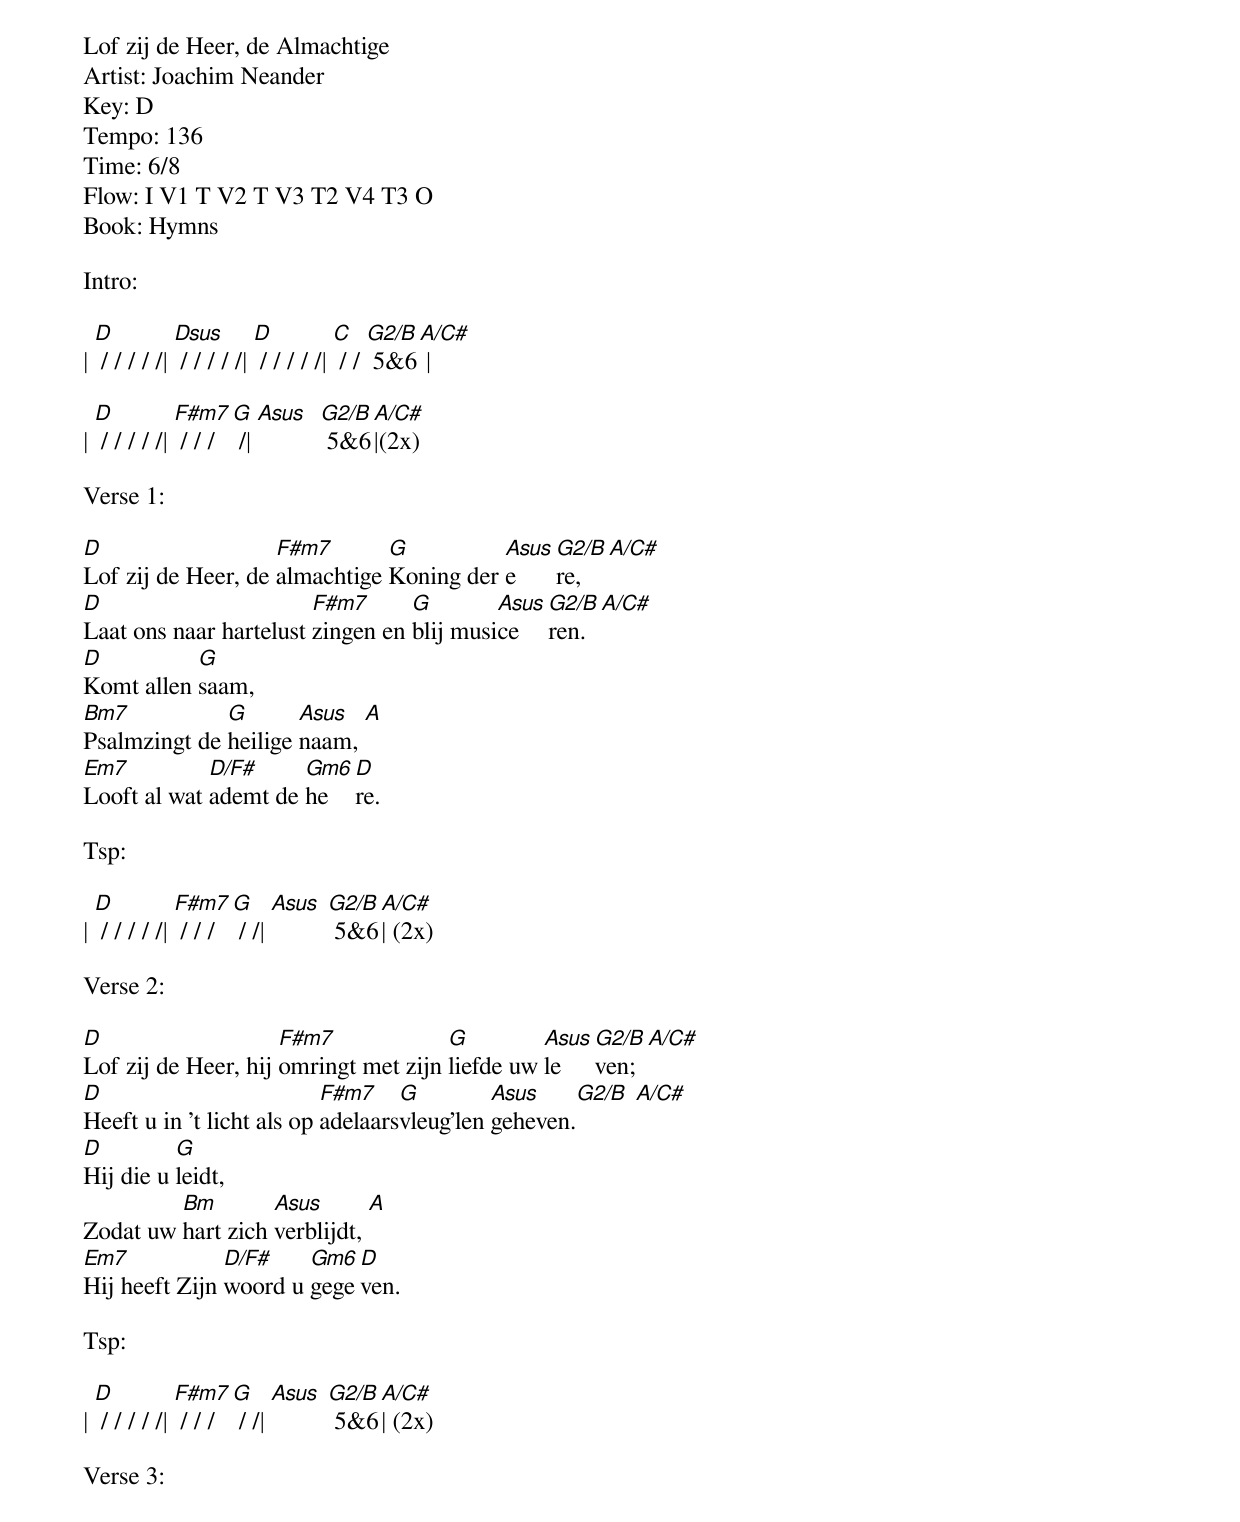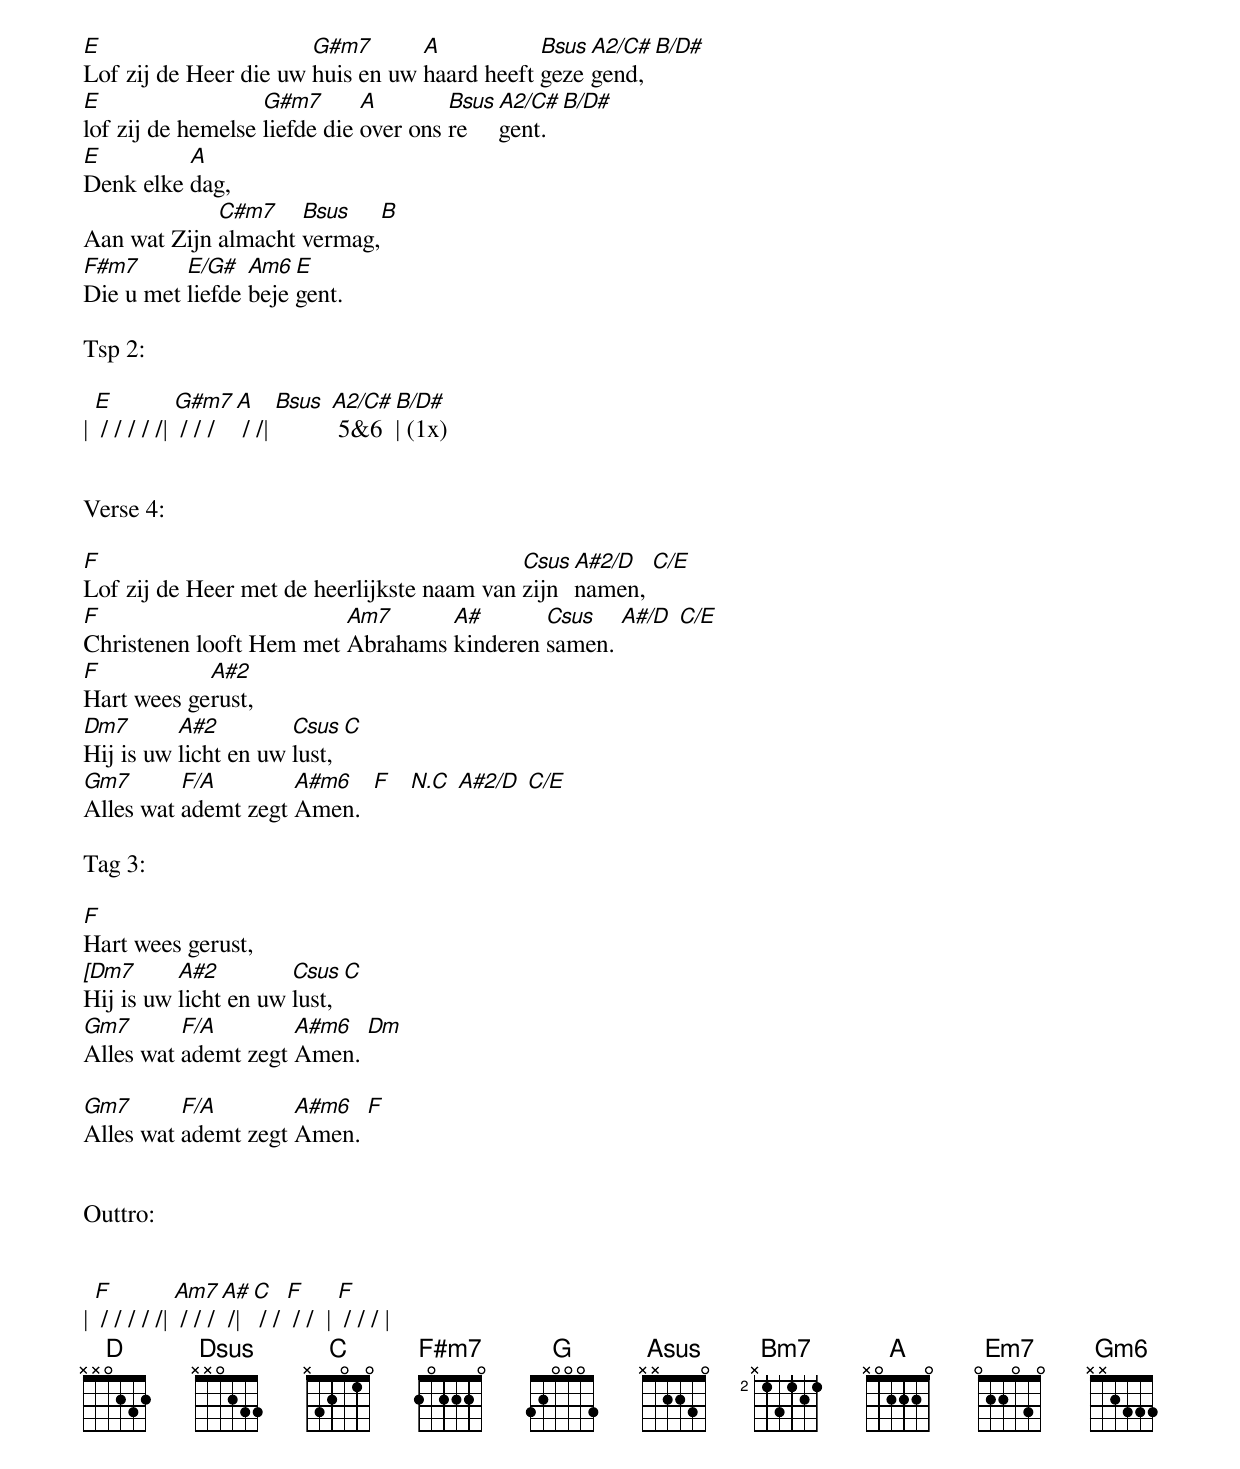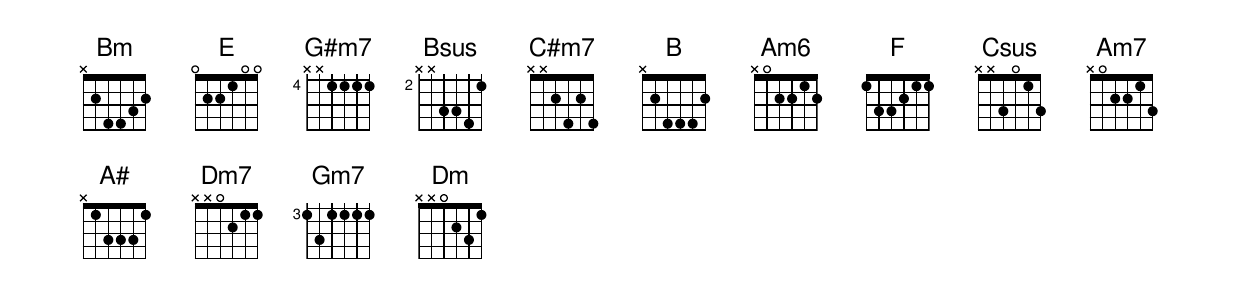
Lof zij de Heer, de Almachtige
Artist: Joachim Neander
Key: D
Tempo: 136
Time: 6/8
Flow: I V1 T V2 T V3 T2 V4 T3 O
Book: Hymns

Intro:

| [D] / / / / /| [Dsus] / / / / /| [D] / / / / /| [C] / / [G2/B] 5&6[A/C#] |

| [D] / / / / /| [F#m7] / / / [G] /| [Asus]  [G2/B] 5&6[A/C#]|(2x)

Verse 1:

[D]Lof zij de Heer, de [F#m7]almachtige [G]Koning der [Asus]e[G2/B]re,[A/C#]
[D]Laat ons naar hartelust [F#m7]zingen en [G]blij musi[Asus]ce[G2/B]ren.[A/C#]
[D]Komt allen [G]saam,
[Bm7]Psalmzingt de [G]heilige [Asus]naam, [A]
[Em7]Looft al wat [D/F#]ademt de [Gm6]he[D]re.

Tsp:

| [D] / / / / /| [F#m7] / / / [G] / /| [Asus] [G2/B] 5&6[A/C#]| (2x)

Verse 2:

[D]Lof zij de Heer, hij [F#m7]omringt met zijn [G]liefde uw [Asus]le[G2/B]ven; [A/C#]
[D]Heeft u in ’t licht als op [F#m7]adelaars[G]vleug’len [Asus]geheven.[G2/B] [A/C#]
[D]Hij die u [G]leidt,
Zodat uw [Bm]hart zich [Asus]verblijdt, [A]
[Em7]Hij heeft Zijn [D/F#]woord u [Gm6]gege[D]ven.

Tsp:

| [D] / / / / /| [F#m7] / / / [G] / /| [Asus] [G2/B] 5&6[A/C#]| (2x)

Verse 3:

[E]Lof zij de Heer die uw [G#m7]huis en uw [A]haard heeft [Bsus]geze[A2/C#]gend, [B/D#]
[E]lof zij de hemelse [G#m7]liefde die [A]over ons [Bsus]re[A2/C#]gent. [B/D#]
[E]Denk elke [A]dag,
Aan wat Zijn [C#m7]almacht [Bsus]vermag,[B]
[F#m7]Die u met [E/G#]liefde [Am6]beje[E]gent.

Tsp 2:

| [E] / / / / /| [G#m7] / / / [A] / /| [Bsus] [A2/C#] 5&6[B/D#]| (1x)


Verse 4:

[F]Lof zij de Heer met de heerlijkste naam van [Csus]zijn [A#2/D]namen, [C/E]
[F]Christenen looft Hem met [Am7]Abrahams [A#]kinderen [Csus]samen. [A#/D] [C/E]
[F]Hart wees ge[A#2]rust,
[Dm7]Hij is uw [A#2]licht en uw [Csus]lust, [C]
[Gm7]Alles wat [F/A]ademt zegt [A#m6]Amen.  [F]   [N.C] [A#2/D] [C/E]

Tag 3:

[F]Hart wees gerust,
[[Dm7]Hij is uw [A#2]licht en uw [Csus]lust, [C]
[Gm7]Alles wat [F/A]ademt zegt [A#m6]Amen. [Dm]

[Gm7]Alles wat [F/A]ademt zegt [A#m6]Amen. [F]


Outtro:


| [F] / / / / /| [Am7] / / / [A#] /| [C] / / [F] / /  | [F] / / / |
